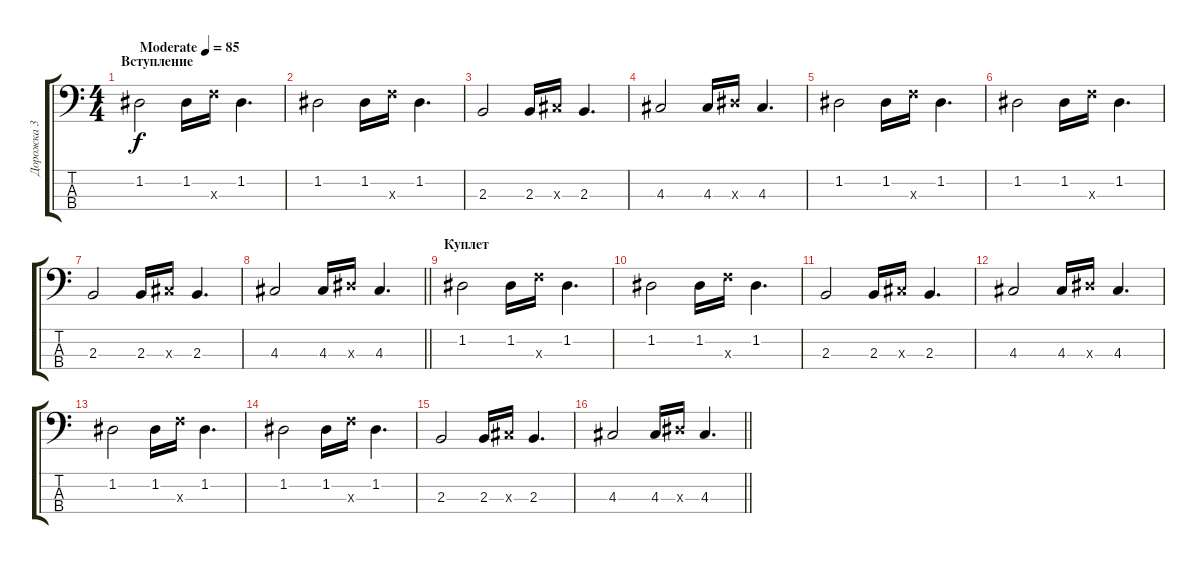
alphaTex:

\track ("Дорожка 3" "Дорожка 3") {instrument electricbassfinger}
\staff {score tabs}
\tuning (G2 D2 A1 E1) {hide}
\ts (4 4)
\section ("" "Вступление")
\tempo (85 "Moderate")
\clef f4
\ks c
1.2.2{dy f instrument electricbassfinger} 1.2.16 8.3{x}.16 1.2.4{d} |
1.2.2 1.2.16 8.3{x}.16 1.2.4{d} |
2.3.2 2.3.16 4.3{x}.16 2.3.4{d} |
4.3.2 4.3.16 6.3{x}.16 4.3.4{d} |
1.2.2 1.2.16 8.3{x}.16 1.2.4{d} |
1.2.2 1.2.16 8.3{x}.16 1.2.4{d} |
2.3.2 2.3.16 4.3{x}.16 2.3.4{d} |
\barLineRight lightlight
4.3.2 4.3.16 6.3{x}.16 4.3.4{d} |
\section ("" "Куплет")
1.2.2 1.2.16 8.3{x}.16 1.2.4{d} |
1.2.2 1.2.16 8.3{x}.16 1.2.4{d} |
2.3.2 2.3.16 4.3{x}.16 2.3.4{d} |
4.3.2 4.3.16 6.3{x}.16 4.3.4{d} |
1.2.2 1.2.16 8.3{x}.16 1.2.4{d} |
1.2.2 1.2.16 8.3{x}.16 1.2.4{d} |
2.3.2 2.3.16 4.3{x}.16 2.3.4{d} |
\barLineRight lightlight
4.3.2 4.3.16 6.3{x}.16 4.3.4{d}
